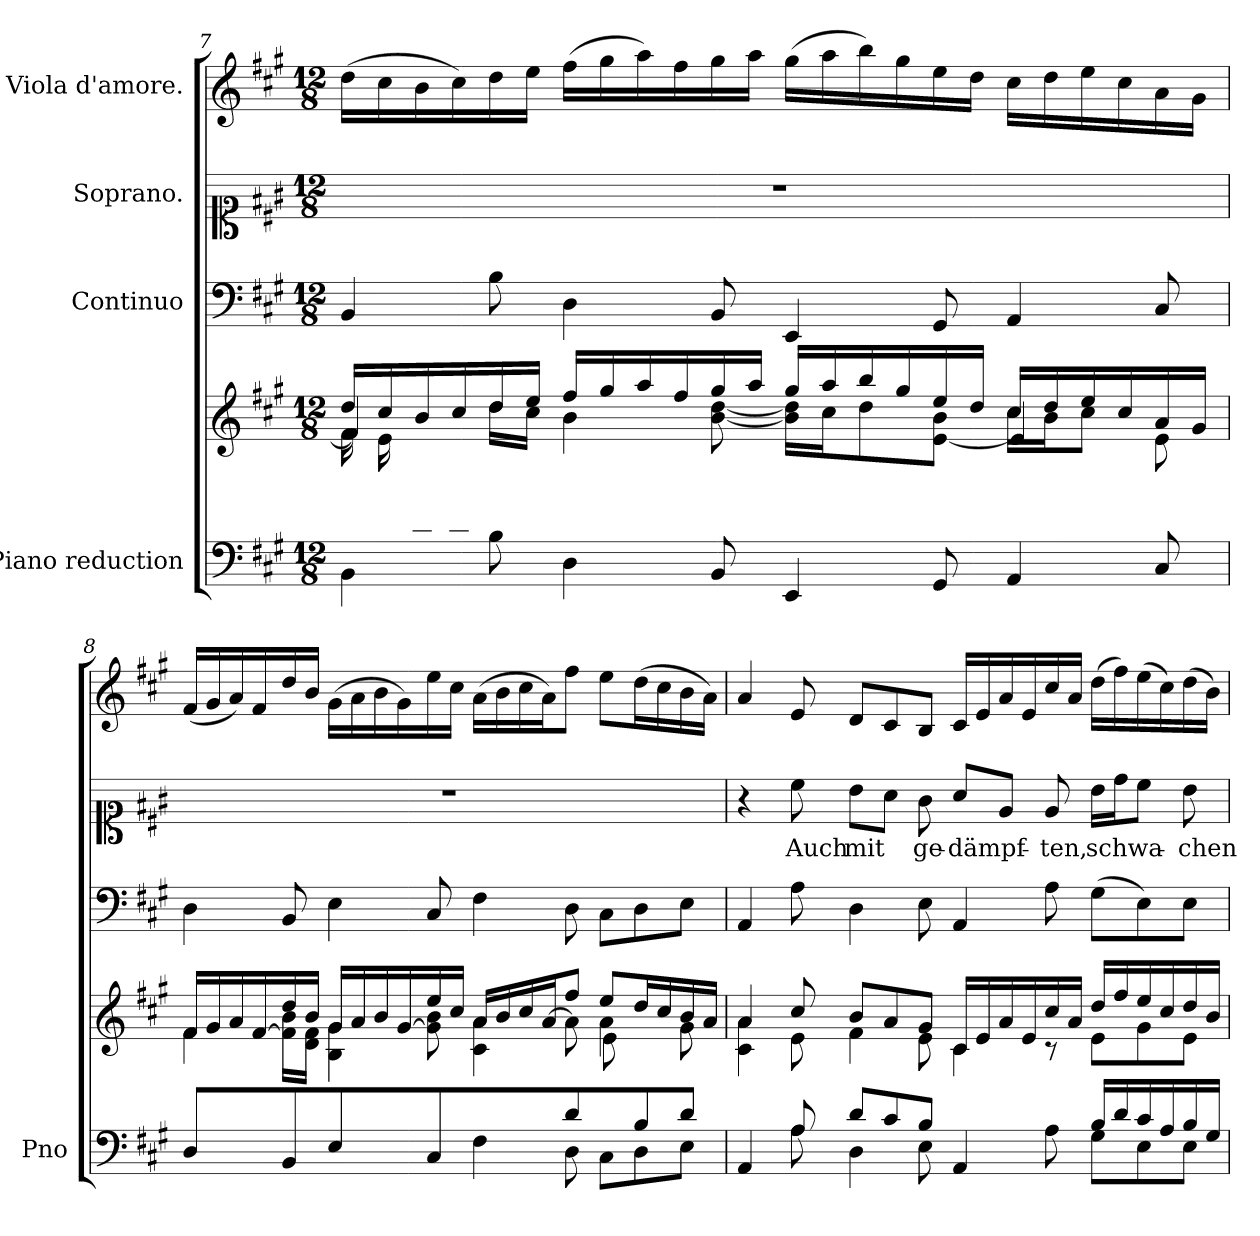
**kern	**kern	**kern	**kern	**text	**kern
*part4	*part4	*part3	*part2	*part2	*part1
*staff5	*staff4	*staff3	*staff2	*staff2	*staff1
*I"Piano reduction	*	*I"Continuo	*I"Soprano.	*	*I"Viola d'amore.
*I'Pno	*	*	*	*	*
*clefF4	*clefG2	*clefF4	*clefC1	*	*clefG2
*k[f#c#g#]	*k[f#c#g#]	*k[f#c#g#]	*k[f#c#g#]	*	*k[f#c#g#]
*A:	*A:	*A:	*A:	*	*A:
*M12/8	*M12/8	*M12/8	*M12/8	*	*M12/8
=7	=7	=7	=7	=7	=7
*^	*^	*	*	*	*
*	*	*	*^	*	*	*	*
8ryy	4BB\	16dd/LL	4f#/]	16f#\LL	4BB/	1.r	.	(16dd\LL
.	.	16cc#/	.	16e\	.	.	.	16cc#\
16d/	.	16b/	.	1ryy	.	.	.	16b\
16c#/J	.	16cc#/	.	.	.	.	.	16cc#\)
8B/J	8B\	16dd/	16dd\LL	.	8B\	.	.	16dd\
.	.	16ee/JJ	16cc#\JJ	.	.	.	.	16ee\JJ
4D\	4ryy	16ff#/LL	4b\	.	4D\	.	.	(16ff#\LL
.	.	16gg#/	.	.	.	.	.	16gg#\
.	.	16aa/	.	.	.	.	.	16aa\)
.	.	16ff#/	.	.	.	.	.	16ff#\
8BB/	8ryy	16gg#/	[8b\ [8dd\	.	8BB/	.	.	16gg#\
.	.	16aa/JJ	.	.	.	.	.	16aa\JJ
4EE/	4ryy	16gg#/LL	16b\] 16dd\]LL	.	4EE/	.	.	(16gg#\LL
.	.	16aa/	16cc#\J	.	.	.	.	16aa\
.	.	16bb/	8dd\	.	.	.	.	16bb\)
.	.	16gg#/	.	.	.	.	.	16gg#\
8GG#/	8ryy	16ee/	[8e\ 8b\J	.	8GG#/	.	.	16ee\
.	.	16dd/JJ	.	.	.	.	.	16dd\JJ
4ryy	4AA/	16cc#/LL	16cc#\LL	4e/]	4AA/	.	.	16cc#\LL
.	.	16dd/	16b\J	.	.	.	.	16dd\
.	.	16ee/	8cc#\J	.	.	.	.	16ee\
.	.	16cc#/	.	.	.	.	.	16cc#\
8C#/	8ryy	16a/	8e\	8ryy	8C#/	.	.	16a\
.	.	16g#/JJ	.	.	.	.	.	16g#\JJ
=8	=8	=8	=8	=8	=8	=8	=8	=8
4D\	2.ryy	16f#/LL	4f#\	8ryy	4D\	1.r	.	(16f#/LL
.	.	16g#/	.	.	.	.	.	16g#/
*	*	*	*v	*v	*	*	*	*
.	.	16a/	.	.	.	.	16a/)
.	.	[<16f#/	.	.	.	.	16f#/
8BB/	.	16dd/	16f#\] 16b\LL	8BB/	.	.	16dd/
.	.	16b/JJ	16d\ 16f#\JJ	.	.	.	16b/JJ
4E\	.	16g#/LL	4B\ 4g#\	4E\	.	.	(16g#\LL
.	.	16a/	.	.	.	.	16a\
.	.	16b/	.	.	.	.	16b\
.	.	[<16g#/	.	.	.	.	16g#\)
8C#/	.	16ee/	8g#\] 8b\	8C#/	.	.	16ee\
.	.	16cc#/JJ	.	.	.	.	16cc#\JJ
4ryy	4F#\	16a/LL	4c#\ 4a\	4F#\	.	.	(16a\LL
.	.	16b/	.	.	.	.	16b\
.	.	16cc#/	.	.	.	.	16cc#\
.	.	[<16a/J	.	.	.	.	16a\J)
8d/	8D\	8ff#/J	8a\]	8D\	.	.	8ff#\J
*	*	*	*^	*	*	*	*
8ryy	8C#\L	8ee/L	4a\	8e\L	8C#\L	.	.	8ee\L
8B/	8D\	16dd/L	.	4ryy	8D\	.	.	(16dd\L
.	.	16cc#/	.	.	.	.	.	16cc#\
8d/J	8E\J	16b/	8g#\	.	8E\J	.	.	16b\
.	.	16a/JJ	.	.	.	.	.	16a\JJ)
*	*	*	*v	*v	*	*	*	*
!!LO:PB:g=z
=9	=9	=9	=9	=9	=9	=9	=9
4AA/	4ryy	4a/	4c#\ 4a\	4AA/	4r	.	4a/
!	!	!	!	!	!	!LO:LY:b	!
8A/	8A\	8cc#/	8e\	8A\	8cc#\	Auch	8e/
!	!	!	!	!	!	!LO:LY:b	!
8d/L	4D\	8b/L	4f#\	4D\	8b\L	mit	8d/L
8c#/	.	8a/	.	.	8a\J	.	8c#/
!	!	!	!	!	!	!LO:LY:b	!
8B/J	8E\	8g#/J	8e\	8E\	8g#\	ge-	8B/J
!	!	!	!	!	!	!LO:LY:b	!
4AA/	4ryy	16c#/LL	4c#\	4AA/	8a/L	-dämpf-	16c#/LL
.	.	16e/	.	.	.	.	16e/
.	.	16a/	.	.	8e/J	.	16a/
.	.	16e/	.	.	.	.	16e/
!	!	!	!	!	!	!LO:LY:b	!
8ryy	8A\	16cc#/	8r	8A\	8e/	-ten,	16cc#/
.	.	16a/JJ	.	.	.	.	16a/JJ
!	!	!	!	!	!	!LO:LY:b	!
16B/LL	8G#\L	16dd/LL	8e\L	(8G#\L	16b\LL	schwa-	(16dd\LL
16d/	.	16ff#/	.	.	16dd\J	.	16ff#\)
16c#/	8E\	16ee/	8g#\	8E\)	8cc#\J	.	(16ee\
16A/	.	16cc#/	.	.	.	.	16cc#\)
!	!	!	!	!	!	!LO:LY:b	!
16B/	8E\J	16dd/	8e\J	8E\J	8b\	-chen	(16dd\
16G#/JJ	.	16b/JJ	.	.	.	.	16b\JJ)
*v	*v	*	*	*	*	*	*
*	*v	*v	*	*	*	*
=	=	=	=	=	=
*-	*-	*-	*-	*-	*-
